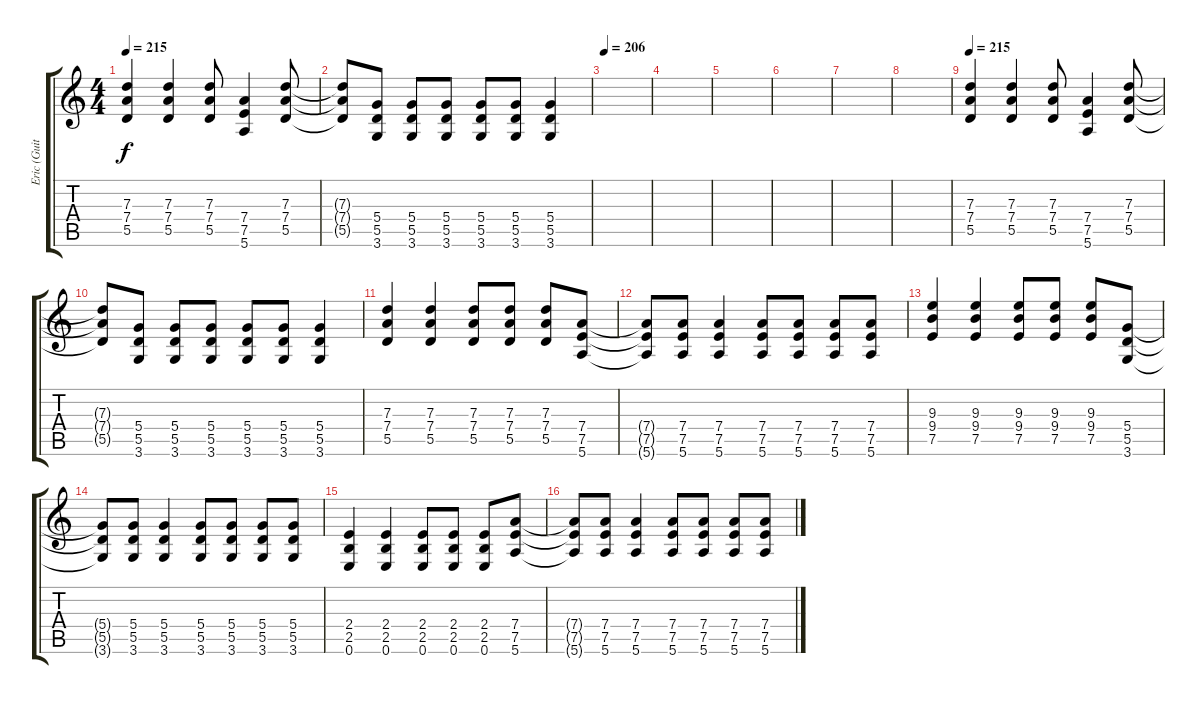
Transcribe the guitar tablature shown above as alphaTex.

\track ("Eric (Guitar)" "Eric (Guit") {instrument distortionguitar}
\staff {score tabs}
\tuning (E4 B3 G3 D3 A2 E2) {hide}
\ts (4 4)
\tempo 215
\clef g2
\ks c
(7.3 7.4 5.5).4{dy f instrument distortionguitar} (7.3 7.4 5.5).4 (7.3 7.4 5.5).8 (7.4 7.5 5.6).4 (7.3 7.4 5.5).8 |
(7.3{t} 7.4{t} 5.5{t}).8 (5.4 5.5 3.6).8 (5.4 5.5 3.6).8 (5.4 5.5 3.6).8 (5.4 5.5 3.6).8 (5.4 5.5 3.6).8 (5.4 5.5 3.6).4 |
\tempo 206
|
|
|
|
|
|
\tempo 215
(7.3 7.4 5.5).4 (7.3 7.4 5.5).4 (7.3 7.4 5.5).8 (7.4 7.5 5.6).4 (7.3 7.4 5.5).8 |
(7.3{t} 7.4{t} 5.5{t}).8 (5.4 5.5 3.6).8 (5.4 5.5 3.6).8 (5.4 5.5 3.6).8 (5.4 5.5 3.6).8 (5.4 5.5 3.6).8 (5.4 5.5 3.6).4 |
(7.3 7.4 5.5).4 (7.3 7.4 5.5).4 (7.3 7.4 5.5).8 (7.3 7.4 5.5).8 (7.3 7.4 5.5).8 (7.4 7.5 5.6).8 |
(7.4{t} 7.5{t} 5.6{t}).8 (7.4 7.5 5.6).8 (7.4 7.5 5.6).4 (7.4 7.5 5.6).8 (7.4 7.5 5.6).8 (7.4 7.5 5.6).8 (7.4 7.5 5.6).8 |
(9.3 9.4 7.5).4 (9.3 9.4 7.5).4 (9.3 9.4 7.5).8 (9.3 9.4 7.5).8 (9.3 9.4 7.5).8 (5.4 5.5 3.6).8 |
(5.4{t} 5.5{t} 3.6{t}).8 (5.4 5.5 3.6).8 (5.4 5.5 3.6).4 (5.4 5.5 3.6).8 (5.4 5.5 3.6).8 (5.4 5.5 3.6).8 (5.4 5.5 3.6).8 |
(2.4 2.5 0.6).4 (2.4 2.5 0.6).4 (2.4 2.5 0.6).8 (2.4 2.5 0.6).8 (2.4 2.5 0.6).8 (7.4 7.5 5.6).8 |
(7.4{t} 7.5{t} 5.6{t}).8 (7.4 7.5 5.6).8 (7.4 7.5 5.6).4 (7.4 7.5 5.6).8 (7.4 7.5 5.6).8 (7.4 7.5 5.6).8 (7.4 7.5 5.6).8
